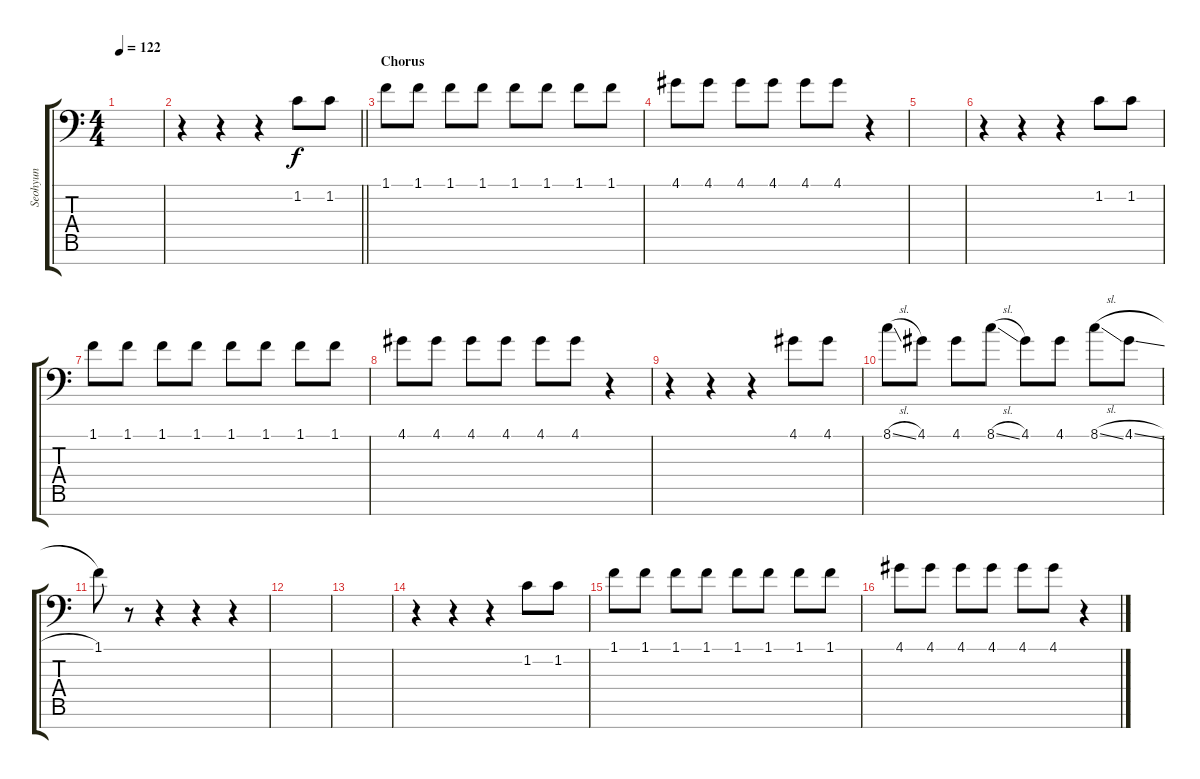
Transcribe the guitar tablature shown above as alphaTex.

\track ("Seohyun" "Seohyun") {instrument piccolo}
\staff {score tabs}
\tuning (E4 B3 G3 D3 A2 E2 C-1) {hide}
\ts (4 4)
\tempo 122
\clef f4
\ks c
|
\barLineRight lightlight
r.4 r.4 r.4 1.2.8{volume 9} 1.2.8 |
\section ("" "Chorus")
1.1.8 1.1.8 1.1.8 1.1.8 1.1.8 1.1.8 1.1.8 1.1.8 |
4.1.8 4.1.8 4.1.8 4.1.8 4.1.8 4.1.8 r.4 |
|
r.4 r.4 r.4 1.2.8 1.2.8 |
1.1.8 1.1.8 1.1.8 1.1.8 1.1.8 1.1.8 1.1.8 1.1.8 |
4.1.8 4.1.8 4.1.8 4.1.8 4.1.8 4.1.8 r.4 |
r.4 r.4 r.4 4.1.8{volume 16} 4.1.8 |
8.1{sl}.8 4.1.8 4.1.8 8.1{sl}.8 4.1.8 4.1.8 8.1{sl}.8 4.1{sl}.8 |
1.1.8 r.8 r.4 r.4 r.4 |
|
|
r.4 r.4 r.4 1.2.8{volume 9} 1.2.8 |
1.1.8 1.1.8 1.1.8 1.1.8 1.1.8 1.1.8 1.1.8 1.1.8 |
4.1.8 4.1.8 4.1.8 4.1.8 4.1.8 4.1.8 r.4
